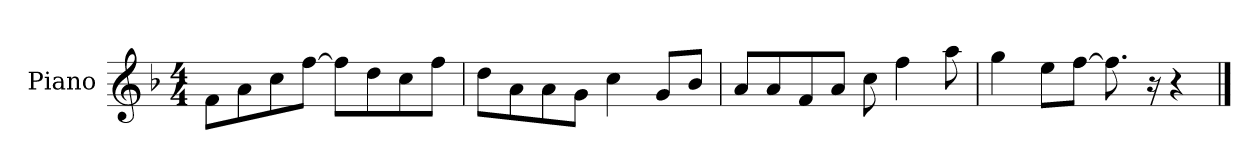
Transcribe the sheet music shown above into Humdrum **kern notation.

**kern
*part1
*staff1
*I"Piano
*I'P-no
*clefG2
*k[b-]
*M4/4
*MM90
=1
8f\L
8a\
8cc\
[8ff\J
8ff\L]
8dd\
8cc\
8ff\J
=2
8dd\L
8a\
8a\
8g\J
4cc\
8g/L
8b-/J
=3
8a/L
8a/
8f/
8a/J
8cc\
4ff\
8aa\
=4
4gg\
8ee\L
[8ff\J
8.ff\]
16r
4r
==
*-
